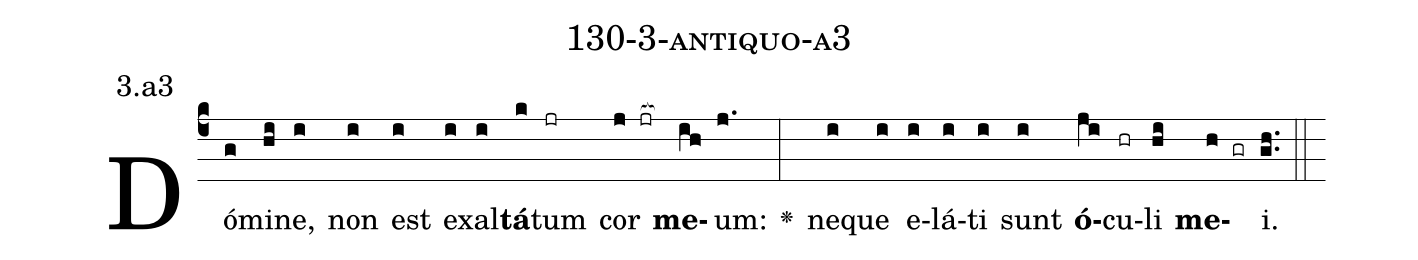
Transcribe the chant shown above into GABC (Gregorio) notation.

name: 130-3-antiquo-a3;
annotation: 3.a3;
%%
(c4)Dó(g)mi(hi)ne,(i) non(i) est(i) ex(i)al(i)<b>tá</b>(k)tum(jr) cor(j jr[ocb:1{]) <b>me</b>(ih[ocb:0}])um:(j.) <v>\greheightstar</v>(:) ne(i)que(i) e(i)lá(i)ti(i) sunt(i) <b>ó</b>(ji)cu(hr)li(hi) <b>me</b>(h gr)i.(gh..) (::)


%E(i) u(i) o(ji) u(hi) a(h) e.(gh..) (::)
